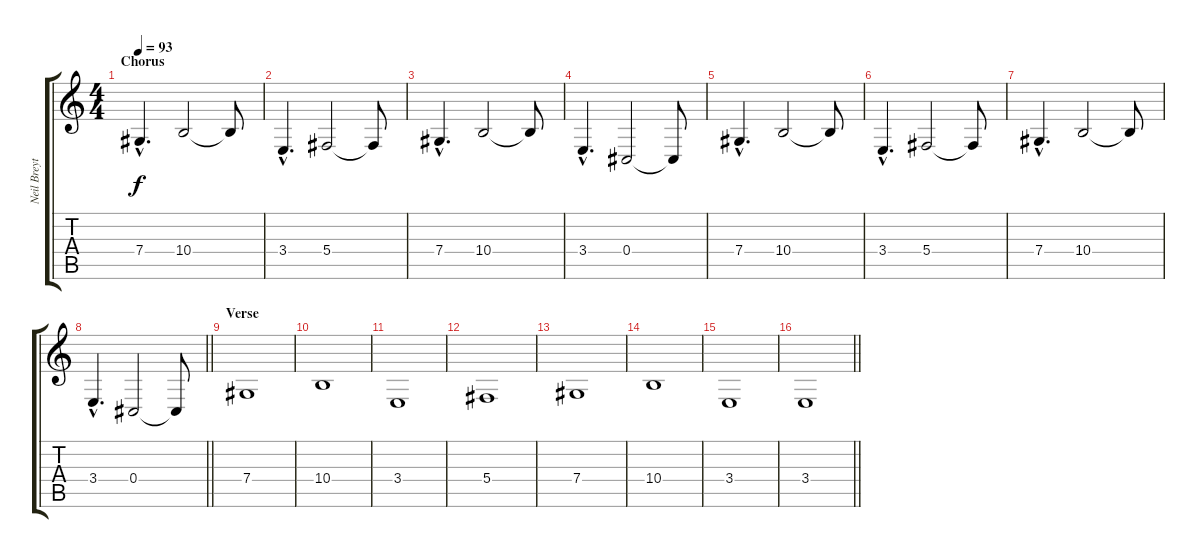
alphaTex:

\track ("Neil Breytenbach (Keyboards/Strings)" "Neil Breyt") {instrument violin}
\staff {score tabs}
\tuning (Eb4 Bb3 Gb3 Db3 Ab2 Db2) {hide}
\ts (4 4)
\section ("" "Chorus")
\tempo 93
\clef g2
\ks c
7.4{hac}.4{d dy f instrument cello} 10.4.2 10.4{t}.8 |
3.4{hac}.4{d} 5.4.2 5.4{t}.8 |
7.4{hac}.4{d} 10.4.2 10.4{t}.8 |
3.4{hac}.4{d} 0.4.2 0.4{t}.8 |
7.4{hac}.4{d} 10.4.2 10.4{t}.8 |
3.4{hac}.4{d} 5.4.2 5.4{t}.8 |
7.4{hac}.4{d} 10.4.2 10.4{t}.8 |
\barLineRight lightlight
3.4{hac}.4{d} 0.4.2 0.4{t}.8 |
\section ("" "Verse")
7.4.1 |
10.4.1 |
3.4.1 |
5.4.1 |
7.4.1 |
10.4.1 |
3.4.1 |
\barLineRight lightlight
3.4.1
